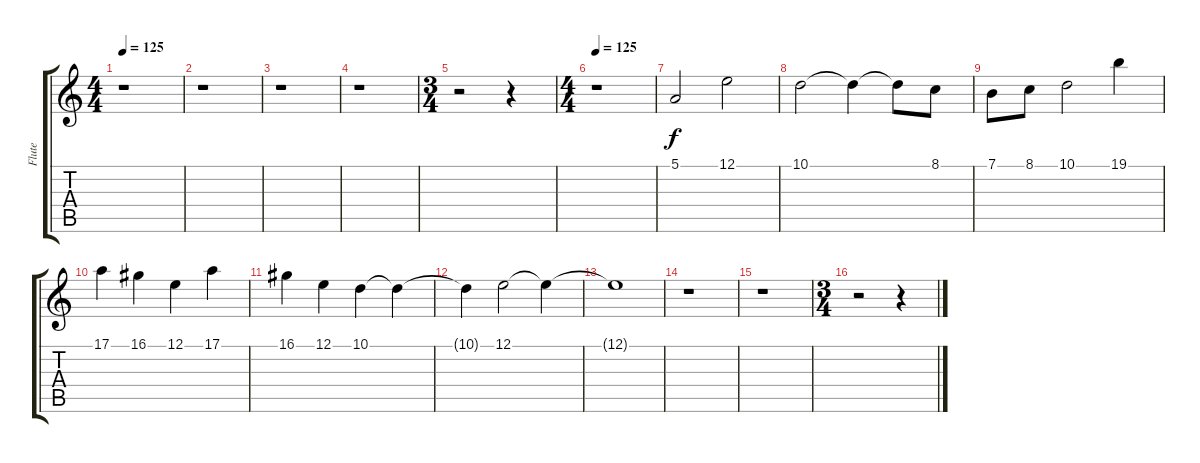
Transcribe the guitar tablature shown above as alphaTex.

\track ("Flute" "Flute") {instrument flute}
\staff {score tabs}
\tuning (E4 B3 G3 D3 A2 E2) {hide}
\ts (4 4)
\tempo 125
\clef g2
\ks c
r.1{dy f} |
r.1 |
r.1 |
r.1 |
\ts (3 4)
r.2 r.4 |
\ts (4 4)
\tempo 125
r.1 |
5.1.2 12.1.2 |
10.1.2 10.1{t}.4 10.1{t}.8 8.1.8 |
7.1.8 8.1.8 10.1.2 19.1.4 |
17.1.4 16.1.4 12.1.4 17.1.4 |
16.1.4 12.1.4 10.1.4 10.1{t}.4 |
10.1{t}.4 12.1.2{volume 2} 12.1{t}.4 |
12.1{t}.1 |
r.1{volume 10} |
r.1 |
\ts (3 4)
r.2 r.4
